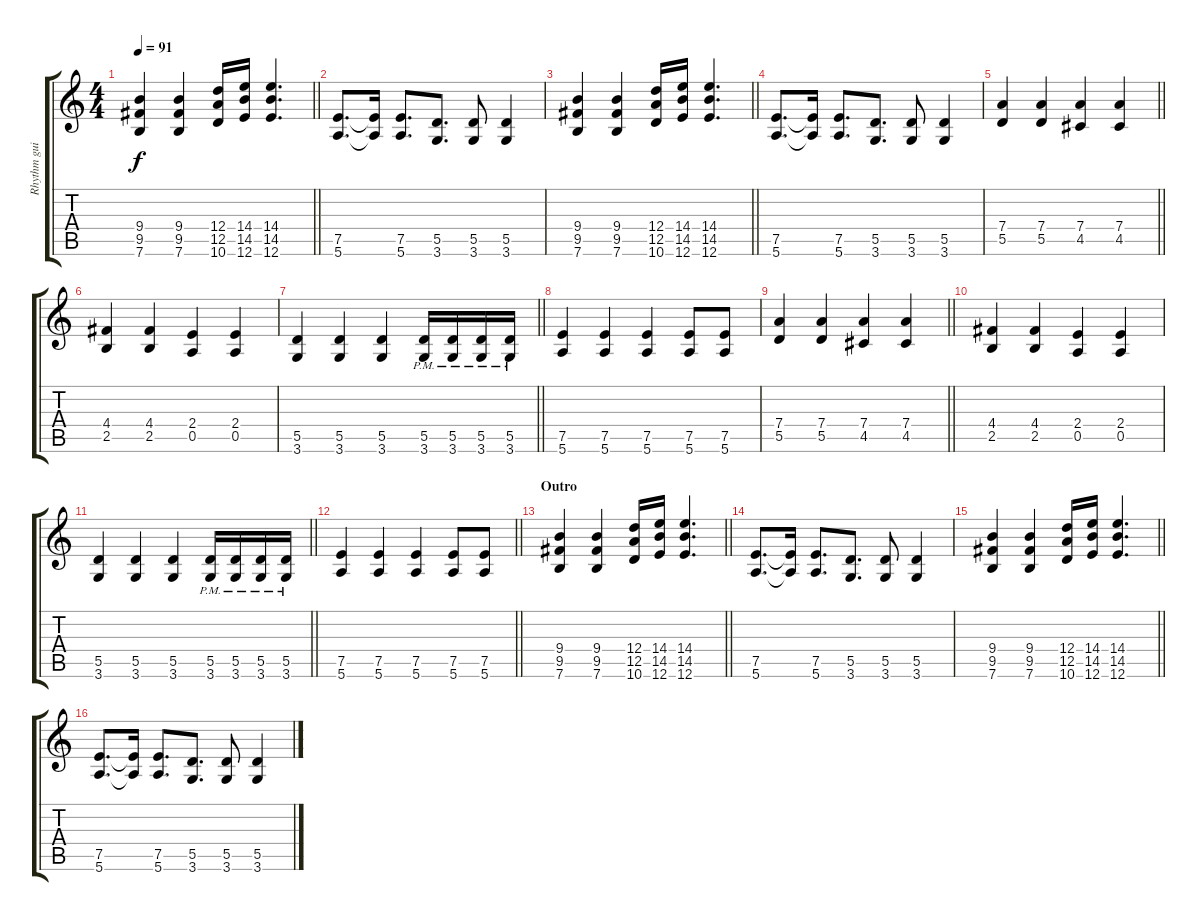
\track ("Rhythm guitar" "Rhythm gui") {instrument overdrivenguitar}
\staff {score tabs}
\tuning (E4 B3 G3 D3 A2 E2) {hide}
\ts (4 4)
\tempo 91
\clef g2
\barLineRight lightlight
\ks c
(9.4 9.5 7.6).4{dy f} (9.4 9.5 7.6).4 (12.4 12.5 10.6).16 (14.4 14.5 12.6).16 (14.4 14.5 12.6).4{d} |
(7.5 5.6).8{d} (7.5{t} 5.6{t}).16 (7.5 5.6).8{d} (5.5 3.6).8{d} (5.5 3.6).8 (5.5 3.6).4 |
\barLineRight lightlight
(9.4 9.5 7.6).4 (9.4 9.5 7.6).4 (12.4 12.5 10.6).16 (14.4 14.5 12.6).16 (14.4 14.5 12.6).4{d} |
(7.5 5.6).8{d} (7.5{t} 5.6{t}).16 (7.5 5.6).8{d} (5.5 3.6).8{d} (5.5 3.6).8 (5.5 3.6).4 |
\barLineRight lightlight
(7.4 5.5).4 (7.4 5.5).4 (7.4 4.5).4 (7.4 4.5).4 |
(4.4 2.5).4 (4.4 2.5).4 (2.4 0.5).4 (2.4 0.5).4 |
\barLineRight lightlight
(5.5 3.6).4 (5.5 3.6).4 (5.5 3.6).4 (5.5{pm} 3.6).16 (5.5{pm} 3.6).16 (5.5{pm} 3.6).16 (5.5{pm} 3.6).16 |
(7.5 5.6).4 (7.5 5.6).4 (7.5 5.6).4 (7.5 5.6).8 (7.5 5.6).8 |
\barLineRight lightlight
(7.4 5.5).4 (7.4 5.5).4 (7.4 4.5).4 (7.4 4.5).4 |
(4.4 2.5).4 (4.4 2.5).4 (2.4 0.5).4 (2.4 0.5).4 |
\barLineRight lightlight
(5.5 3.6).4 (5.5 3.6).4 (5.5 3.6).4 (5.5{pm} 3.6).16 (5.5{pm} 3.6).16 (5.5{pm} 3.6).16 (5.5{pm} 3.6).16 |
\barLineRight lightlight
(7.5 5.6).4 (7.5 5.6).4 (7.5 5.6).4 (7.5 5.6).8 (7.5 5.6).8 |
\section ("" "Outro")
\barLineRight lightlight
(9.4 9.5 7.6).4 (9.4 9.5 7.6).4 (12.4 12.5 10.6).16 (14.4 14.5 12.6).16 (14.4 14.5 12.6).4{d} |
(7.5 5.6).8{d} (7.5{t} 5.6{t}).16 (7.5 5.6).8{d} (5.5 3.6).8{d} (5.5 3.6).8 (5.5 3.6).4 |
\barLineRight lightlight
(9.4 9.5 7.6).4 (9.4 9.5 7.6).4 (12.4 12.5 10.6).16 (14.4 14.5 12.6).16 (14.4 14.5 12.6).4{d} |
(7.5 5.6).8{d} (7.5{t} 5.6{t}).16 (7.5 5.6).8{d} (5.5 3.6).8{d} (5.5 3.6).8 (5.5 3.6).4
